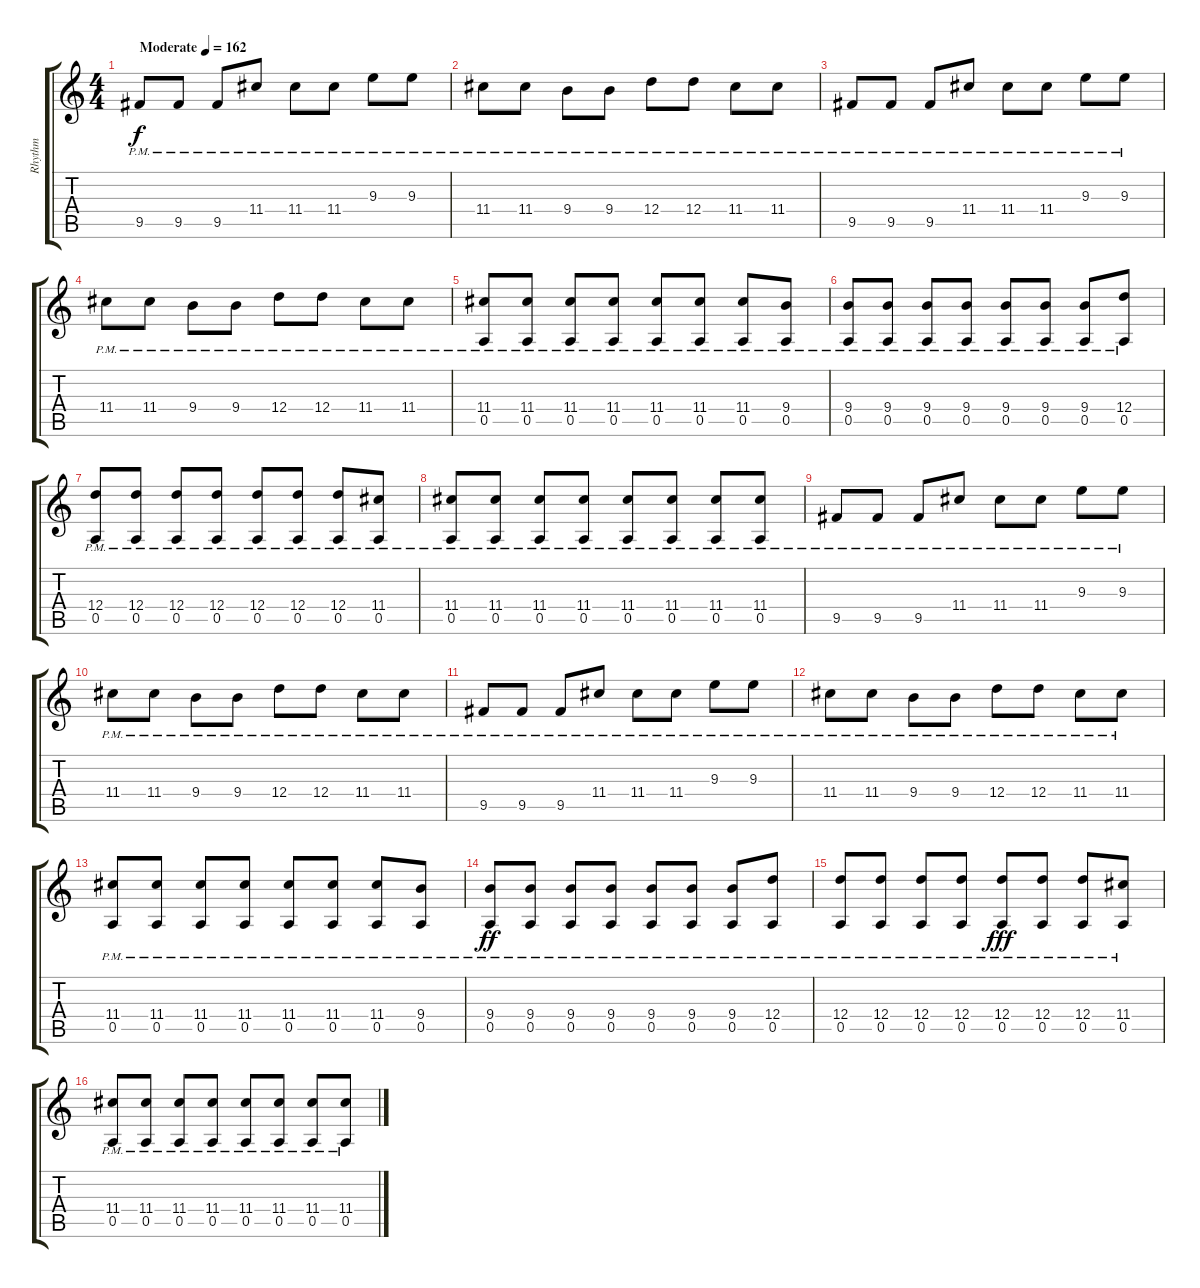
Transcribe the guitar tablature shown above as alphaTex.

\track ("Rhythm" "Rhythm") {instrument acousticguitarsteel}
\staff {score tabs}
\tuning (E4 B3 G3 D3 A2 E2) {hide}
\ts (4 4)
\tempo (162 "Moderate")
\clef g2
\ks c
9.5{pm}.8{dy f instrument acousticguitarsteel} 9.5{pm}.8 9.5{pm}.8 11.4{pm}.8 11.4{pm}.8 11.4{pm}.8 9.3{pm}.8 9.3{pm}.8 |
11.4{pm}.8 11.4{pm}.8 9.4{pm}.8 9.4{pm}.8 12.4{pm}.8 12.4{pm}.8 11.4{pm}.8 11.4{pm}.8 |
9.5{pm}.8 9.5{pm}.8 9.5{pm}.8 11.4{pm}.8 11.4{pm}.8 11.4{pm}.8 9.3{pm}.8 9.3{pm}.8 |
11.4{pm}.8 11.4{pm}.8 9.4{pm}.8 9.4{pm}.8 12.4{pm}.8 12.4{pm}.8 11.4{pm}.8 11.4{pm}.8 |
(11.4{pm} 0.5{pm}).8 (11.4{pm} 0.5{pm}).8 (11.4{pm} 0.5{pm}).8 (11.4{pm} 0.5{pm}).8 (11.4{pm} 0.5{pm}).8 (11.4{pm} 0.5{pm}).8 (11.4{pm} 0.5{pm}).8 (9.4{pm} 0.5{pm}).8 |
(9.4{pm} 0.5{pm}).8 (9.4{pm} 0.5{pm}).8 (9.4{pm} 0.5{pm}).8 (9.4{pm} 0.5{pm}).8 (9.4{pm} 0.5{pm}).8 (9.4{pm} 0.5{pm}).8 (9.4{pm} 0.5{pm}).8 (12.4{pm} 0.5{pm}).8 |
(12.4{pm} 0.5{pm}).8 (12.4{pm} 0.5{pm}).8 (12.4{pm} 0.5{pm}).8 (12.4{pm} 0.5{pm}).8 (12.4{pm} 0.5{pm}).8 (12.4{pm} 0.5{pm}).8 (12.4{pm} 0.5{pm}).8 (11.4{pm} 0.5{pm}).8 |
(11.4{pm} 0.5{pm}).8 (11.4{pm} 0.5{pm}).8 (11.4{pm} 0.5{pm}).8 (11.4{pm} 0.5{pm}).8 (11.4{pm} 0.5{pm}).8 (11.4{pm} 0.5{pm}).8 (11.4{pm} 0.5{pm}).8 (11.4{pm} 0.5{pm}).8 |
9.5{pm}.8 9.5{pm}.8 9.5{pm}.8 11.4{pm}.8 11.4{pm}.8 11.4{pm}.8 9.3{pm}.8 9.3{pm}.8 |
11.4{pm}.8 11.4{pm}.8 9.4{pm}.8 9.4{pm}.8 12.4{pm}.8 12.4{pm}.8 11.4{pm}.8 11.4{pm}.8 |
9.5{pm}.8 9.5{pm}.8 9.5{pm}.8 11.4{pm}.8 11.4{pm}.8 11.4{pm}.8 9.3{pm}.8 9.3{pm}.8 |
11.4{pm}.8 11.4{pm}.8 9.4{pm}.8 9.4{pm}.8 12.4{pm}.8 12.4{pm}.8 11.4{pm}.8 11.4{pm}.8 |
(11.4{pm} 0.5{pm}).8 (11.4{pm} 0.5{pm}).8 (11.4{pm} 0.5{pm}).8 (11.4{pm} 0.5{pm}).8 (11.4{pm} 0.5{pm}).8 (11.4{pm} 0.5{pm}).8 (11.4{pm} 0.5{pm}).8 (9.4{pm} 0.5{pm}).8 |
(9.4{pm} 0.5{pm}).8{dy ff} (9.4{pm} 0.5{pm}).8 (9.4{pm} 0.5{pm}).8 (9.4{pm} 0.5{pm}).8 (9.4{pm} 0.5{pm}).8 (9.4{pm} 0.5{pm}).8 (9.4{pm} 0.5{pm}).8 (12.4{pm} 0.5{pm}).8 |
(12.4{pm} 0.5{pm}).8 (12.4{pm} 0.5{pm}).8 (12.4{pm} 0.5{pm}).8 (12.4{pm} 0.5{pm}).8 (12.4{pm} 0.5{pm}).8{dy fff} (12.4{pm} 0.5{pm}).8 (12.4{pm} 0.5{pm}).8 (11.4{pm} 0.5{pm}).8 |
(11.4{pm} 0.5{pm}).8 (11.4{pm} 0.5{pm}).8 (11.4{pm} 0.5{pm}).8 (11.4{pm} 0.5{pm}).8 (11.4{pm} 0.5{pm}).8 (11.4{pm} 0.5{pm}).8 (11.4{pm} 0.5{pm}).8 (11.4{pm} 0.5{pm}).8
